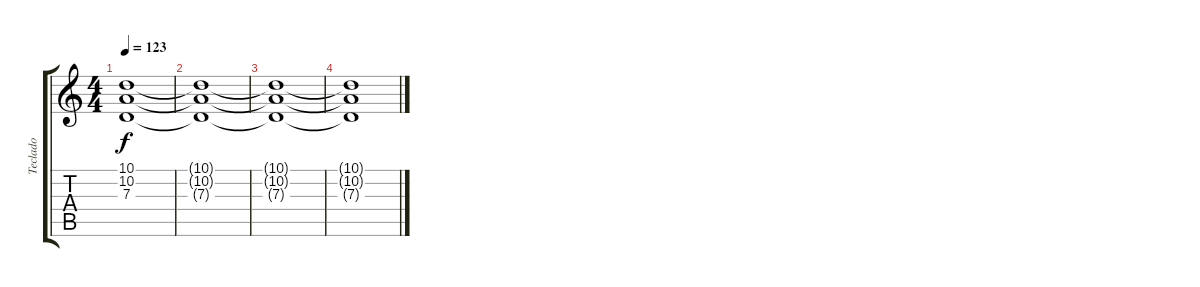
\track ("Teclado" "Teclado") {instrument synthstrings1}
\staff {score tabs}
\tuning (E4 B3 G3 D3 A2 E2) {hide}
\ts (4 4)
\tempo 123
\clef g2
\ks c
(10.1 10.2 7.3).1{dy f} |
(10.1{t} 10.2{t} 7.3{t}).1{volume 0} |
(10.1{t} 10.2{t} 7.3{t}).1 |
(10.1{t} 10.2{t} 7.3{t}).1
